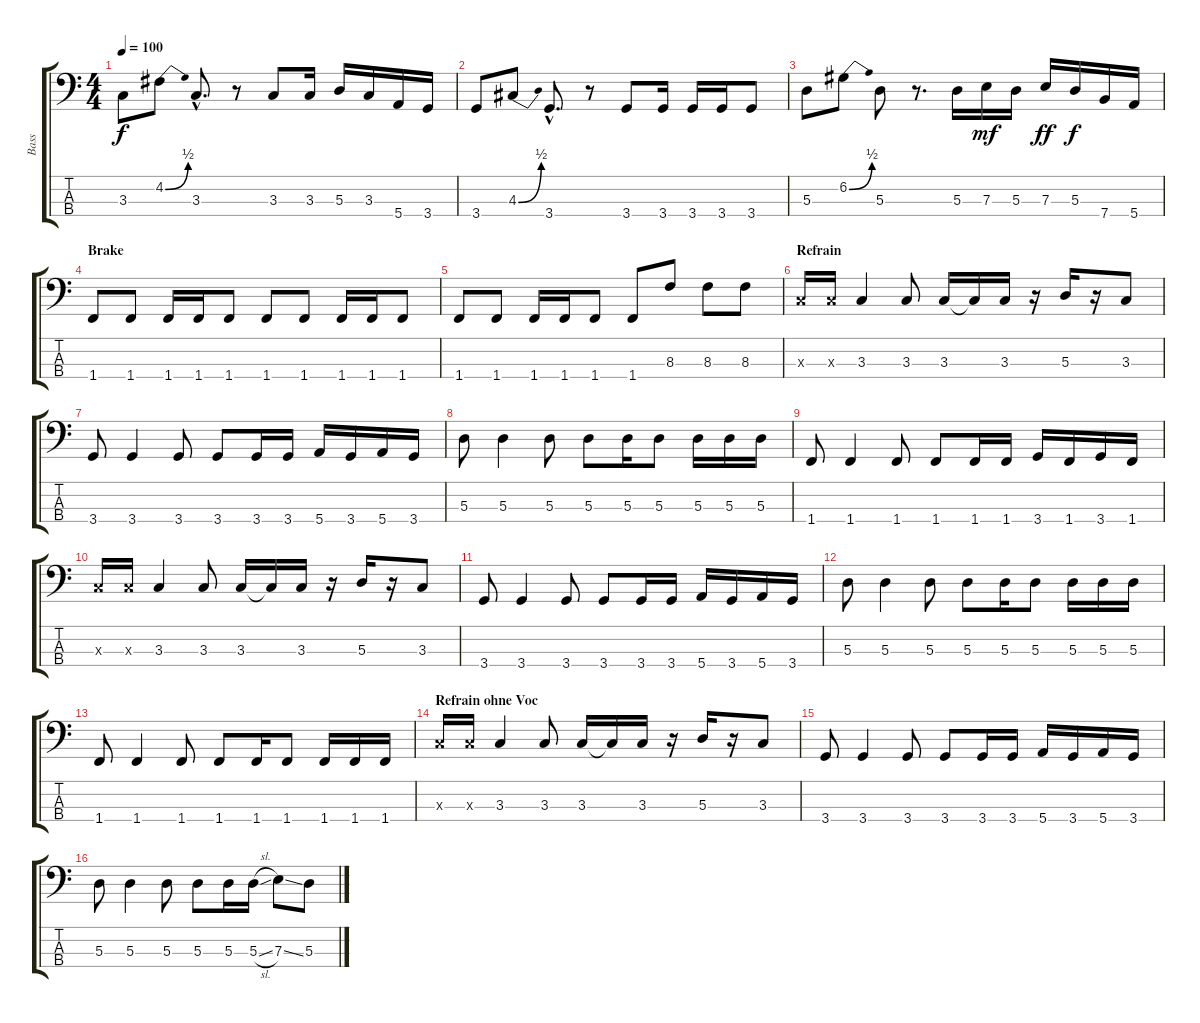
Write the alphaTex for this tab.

\track ("Bass" "Bass") {instrument electricbassfinger}
\staff {score tabs}
\tuning (G2 D2 A1 E1) {hide}
\ts (4 4)
\tempo 100
\clef f4
\ks c
3.3.8{dy f} 4.2{be (bend 0 0 60 2)}.8 3.3{hac}.8{d} r.8 3.3.8 3.3.16 5.3.16 3.3.16 5.4.16 3.4.16 |
3.4.8 4.3{be (bend 0 0 60 2)}.8 3.4{hac}.8{d} r.8 3.4.8 3.4.16 3.4.16 3.4.16 3.4.8 |
5.3.8 6.2{be (bend 0 0 60 2)}.8 5.3.8 r.8{d} 5.3.16 7.3.16{dy mf} 5.3.16 7.3.16{dy ff} 5.3.16{dy f} 7.4.16 5.4.16 |
\section ("" "Brake")
1.4.8 1.4.8 1.4.16 1.4.16 1.4.8 1.4.8 1.4.8 1.4.16 1.4.16 1.4.8 |
1.4.8 1.4.8 1.4.16 1.4.16 1.4.8 1.4.8 8.3.8 8.3.8 8.3.8 |
\section ("" "Refrain")
3.3{x}.16 3.3{x}.16 3.3.4 3.3.8 3.3.16 3.3{t}.16 3.3.16 r.16 5.3.16 r.16 3.3.8 |
3.4.8 3.4.4 3.4.8 3.4.8 3.4.16 3.4.16 5.4.16 3.4.16 5.4.16 3.4.16 |
5.3.8 5.3.4 5.3.8 5.3.8 5.3.16 5.3.8 5.3.16 5.3.16 5.3.16 |
1.4.8 1.4.4 1.4.8 1.4.8 1.4.16 1.4.16 3.4.16 1.4.16 3.4.16 1.4.16 |
3.3{x}.16 3.3{x}.16 3.3.4 3.3.8 3.3.16 3.3{t}.16 3.3.16 r.16 5.3.16 r.16 3.3.8 |
3.4.8 3.4.4 3.4.8 3.4.8 3.4.16 3.4.16 5.4.16 3.4.16 5.4.16 3.4.16 |
5.3.8 5.3.4 5.3.8 5.3.8 5.3.16 5.3.8 5.3.16 5.3.16 5.3.16 |
1.4.8 1.4.4 1.4.8 1.4.8 1.4.16 1.4.8 1.4.16 1.4.16 1.4.16 |
\section ("" "Refrain ohne Voc")
3.3{x}.16 3.3{x}.16 3.3.4 3.3.8 3.3.16 3.3{t}.16 3.3.16 r.16 5.3.16 r.16 3.3.8 |
3.4.8 3.4.4 3.4.8 3.4.8 3.4.16 3.4.16 5.4.16 3.4.16 5.4.16 3.4.16 |
5.3.8 5.3.4 5.3.8 5.3.8 5.3.16 5.3{sl}.16 7.3{ss}.8 5.3.8
